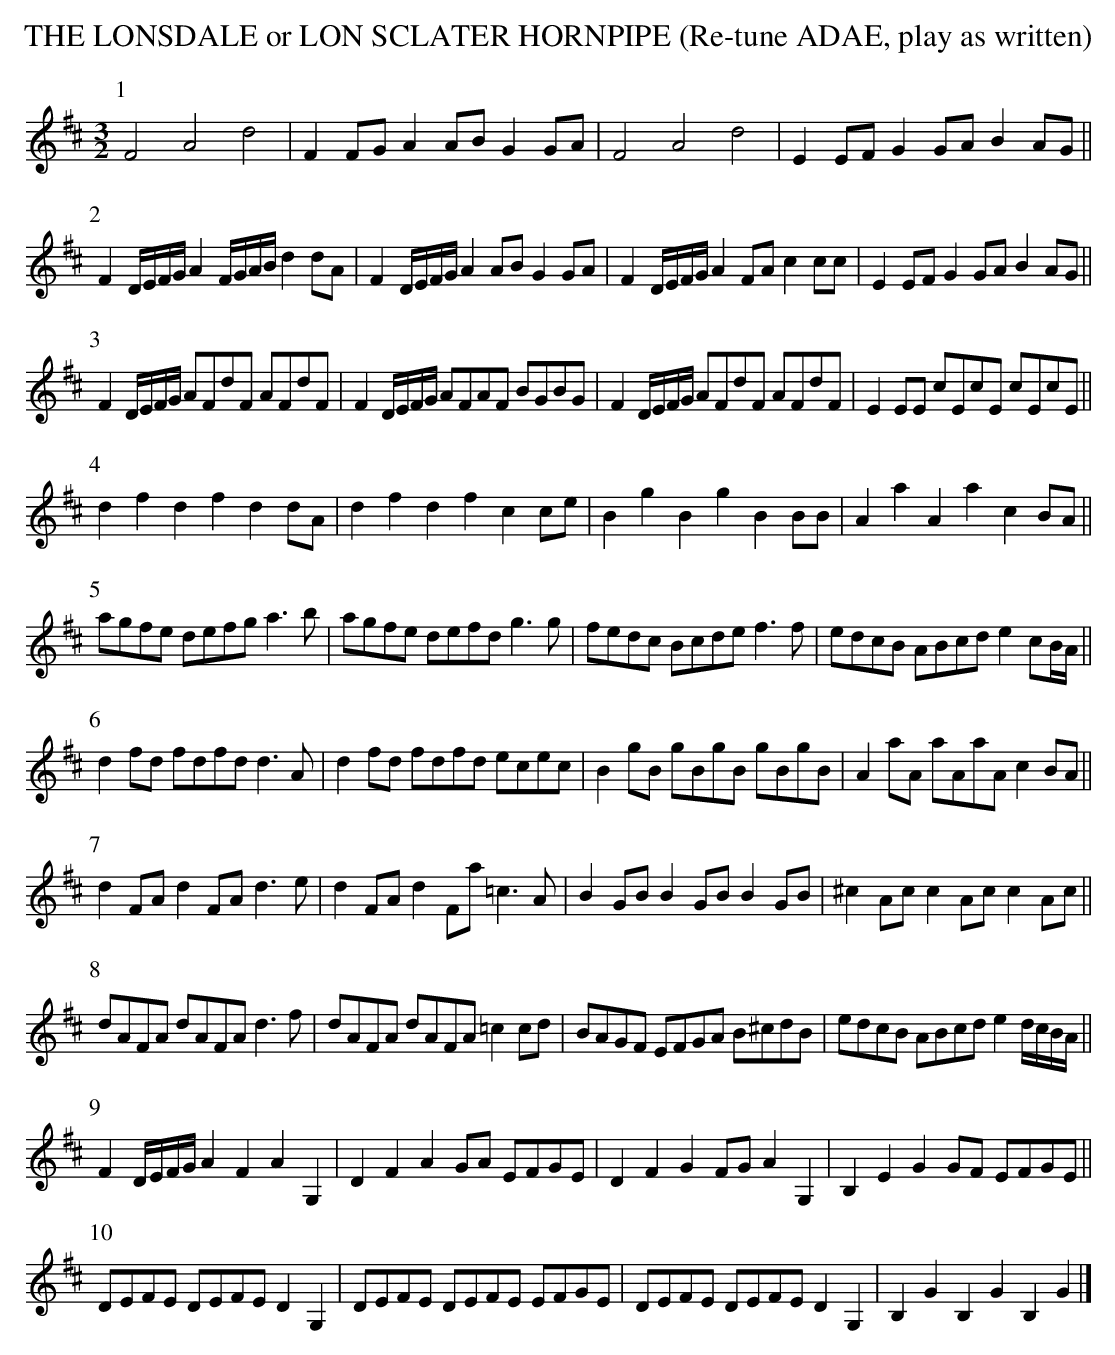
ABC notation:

X:1
T:THE LONSDALE or LON SCLATER HORNPIPE (Re-tune ADAE, play as written)
M:3/2
L:1/8
K:D
P:1
F4 A4 d4 | F2 FG A2 AB G2 GA |\
F4 A4 d4 | E2 EF G2 GA B2 AG ||
P:2
F2 D/2E/2F/2G/2 A2 F/2G/2A/2B/2 d2 dA | F2 D/2E/2F/2G/2 A2 AB G2 GA |\
F2 D/2E/2F/2G/2 A2 FA           c2 cc | E2 EF           G2 GA B2 AG ||
P:3
F2 D/2E/2F/2G/2 AFdF AFdF | F2 D/2E/2F/2G/2 AFAF BGBG |\
F2 D/2E/2F/2G/2 AFdF AFdF | E2 EE           cEcE cEcE ||
P:4
d2 f2 d2 f2 d2 dA | d2 f2 d2 f2 c2 ce |\
B2 g2 B2 g2 B2 BB | A2 a2 A2 a2 c2 BA ||
P:5
agfe defg a3 b | agfe defd g3  g      |\
fedc Bcde f3 f | edcB ABcd e2 cB/2A/2 ||
P:6
d2 fd fdfd d3 A | d2 fd fdfd ecec |\
B2 gB gBgB gBgB | A2 aA aAaA c2 BA||
P:7
d2 FA d2 FA d3 e |  d2 FA d2 Fa =c3 A |\
B2 GB B2 GB B2 GB| ^c2 Ac c2 Ac c2 Ac ||
P:8
dAFA dAFA d3 f  | dAFA dAFA =c2 cd |\
BAGF EFGA B^cdB | edcB ABcd e2 d/2c/2B/2A/2 ||
P:9
F2 D/2E/2F/2G/2 A2 F2 A2 G,2 | D2  F2 A2 GA EFGE |\
D2 F2           G2 FG A2 G,2 | B,2 E2 G2 GF EFGE ||
P:10
DEFE DEFE D2 G,2 | DEFE DEFE EFGE |\
DEFE DEFE D2 G,2 | B,2 G2 B,2 G2 B,2 G2 |]
